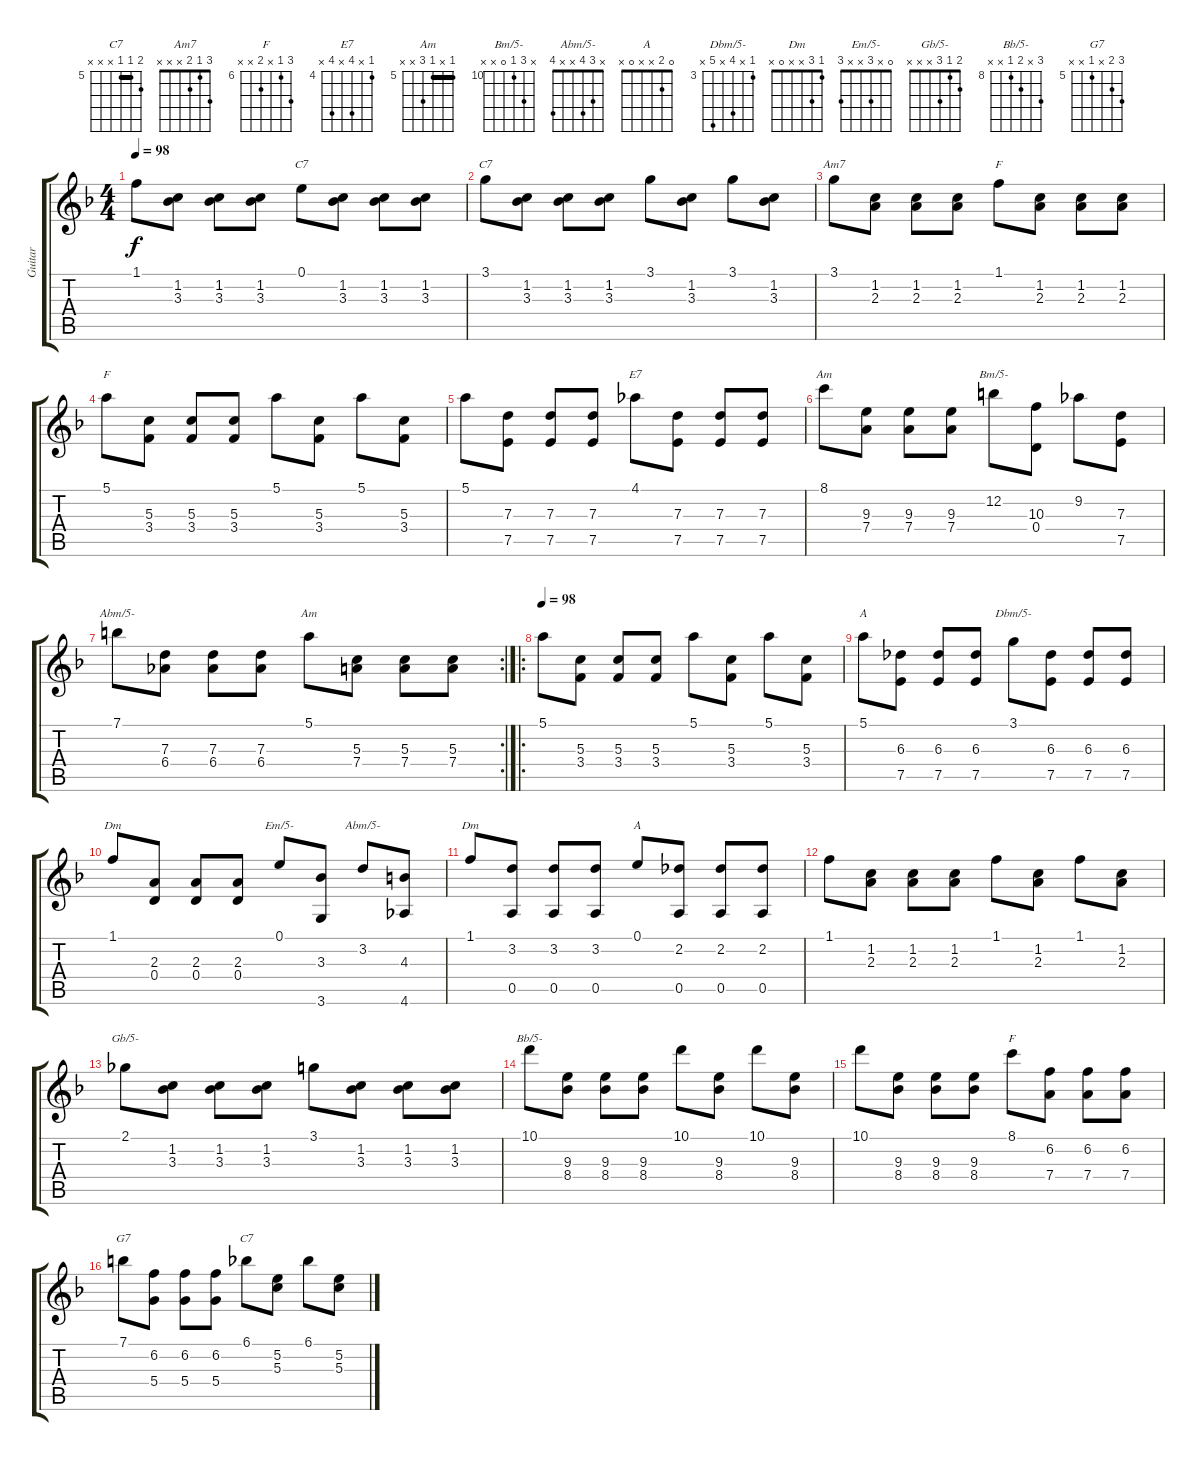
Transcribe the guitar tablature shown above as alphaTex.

\track ("Guitar" "Guitar") {instrument acousticguitarnylon}
\staff {score tabs}
\tuning (E4 B3 G3 D3 A2 E2) {hide}
\chord ("C7" 0 1 3 x x x)
\chord ("C7" 3 1 3 x x x)
\chord ("Am7" 3 1 2 x x x)
\chord ("F" 1 1 2 x x x) {barre 1}
\chord ("F" 5 x 5 3 x x) {barre 5}
\chord ("E7" 4 x 7 x 7 x) {firstfret 4}
\chord ("Am" 8 x 9 7 x x) {firstfret 7}
\chord ("Bm/5-" x 12 10 0 x x) {firstfret 10}
\chord ("Abm/5-" 7 x 7 6 x x) {firstfret 6 barre 7}
\chord ("Am" 5 x 5 7 x x) {firstfret 5 barre 5}
\chord ("A" 5 x 6 x 7 x) {firstfret 3}
\chord ("Dbm/5-" 3 x 6 x 7 x) {firstfret 3}
\chord ("Dm" 1 x 2 0 x x)
\chord ("Em/5-" 0 x 3 x x 3)
\chord ("Abm/5-" x 3 4 x x 4)
\chord ("Dm" 1 3 x x 0 x)
\chord ("A" 0 2 x x 0 x)
\chord ("Gb/5-" 2 1 3 x x x)
\chord ("Bb/5-" 10 x 9 8 x x) {firstfret 8}
\chord ("F" 8 6 x 7 x x) {firstfret 6}
\chord ("G7" 7 6 x 5 x x) {firstfret 5}
\chord ("C7" 6 5 5 x x x) {firstfret 5 barre 5}
\ts (4 4)
\tempo 98
\clef g2
\ks f
1.1.8{dy f} (1.2 3.3).8 (1.2 3.3).8 (1.2 3.3).8 0.1.8{ch "C7"} (1.2 3.3).8 (1.2 3.3).8 (1.2 3.3).8 |
3.1.8{ch "C7"} (1.2 3.3).8 (1.2 3.3).8 (1.2 3.3).8 3.1.8 (1.2 3.3).8 3.1.8 (1.2 3.3).8 |
3.1.8{ch "Am7"} (1.2 2.3).8 (1.2 2.3).8 (1.2 2.3).8 1.1.8{ch "F"} (1.2 2.3).8 (1.2 2.3).8 (1.2 2.3).8 |
5.1.8{ch "F"} (5.3 3.4).8 (5.3 3.4).8 (5.3 3.4).8 5.1.8 (5.3 3.4).8 5.1.8 (5.3 3.4).8 |
5.1.8 (7.3 7.5).8 (7.3 7.5).8 (7.3 7.5).8 4.1.8{ch "E7"} (7.3 7.5).8 (7.3 7.5).8 (7.3 7.5).8 |
8.1.8{ch "Am"} (9.3 7.4).8 (9.3 7.4).8 (9.3 7.4).8 12.2.8{ch "Bm/5-"} (10.3 0.4).8 9.2.8 (7.3 7.5).8 |
\rc 2
7.1.8{ch "Abm/5-"} (7.3 6.4).8 (7.3 6.4).8 (7.3 6.4).8 5.1.8{ch "Am"} (5.3 7.4).8 (5.3 7.4).8 (5.3 7.4).8 |
\ro
\tempo 98
5.1.8 (5.3 3.4).8 (5.3 3.4).8 (5.3 3.4).8 5.1.8 (5.3 3.4).8 5.1.8 (5.3 3.4).8 |
5.1.8{ch "A"} (6.3 7.5).8 (6.3 7.5).8 (6.3 7.5).8 3.1.8{ch "Dbm/5-"} (6.3 7.5).8 (6.3 7.5).8 (6.3 7.5).8 |
1.1.8{ch "Dm"} (2.3 0.4).8 (2.3 0.4).8 (2.3 0.4).8 0.1.8{ch "Em/5-"} (3.3 3.6).8 3.2.8{ch "Abm/5-"} (4.3 4.6).8 |
1.1.8{ch "Dm"} (3.2 0.5).8 (3.2 0.5).8 (3.2 0.5).8 0.1.8{ch "A"} (2.2 0.5).8 (2.2 0.5).8 (2.2 0.5).8 |
1.1.8 (1.2 2.3).8 (1.2 2.3).8 (1.2 2.3).8 1.1.8 (1.2 2.3).8 1.1.8 (1.2 2.3).8 |
2.1.8{ch "Gb/5-"} (1.2 3.3).8 (1.2 3.3).8 (1.2 3.3).8 3.1.8 (1.2 3.3).8 (1.2 3.3).8 (1.2 3.3).8 |
10.1.8{ch "Bb/5-"} (9.3 8.4).8 (9.3 8.4).8 (9.3 8.4).8 10.1.8 (9.3 8.4).8 10.1.8 (9.3 8.4).8 |
10.1.8 (9.3 8.4).8 (9.3 8.4).8 (9.3 8.4).8 8.1.8{ch "F"} (6.2 7.4).8 (6.2 7.4).8 (6.2 7.4).8 |
7.1.8{ch "G7"} (6.2 5.4).8 (6.2 5.4).8 (6.2 5.4).8 6.1.8{ch "C7"} (5.2 5.3).8 6.1.8 (5.2 5.3).8
